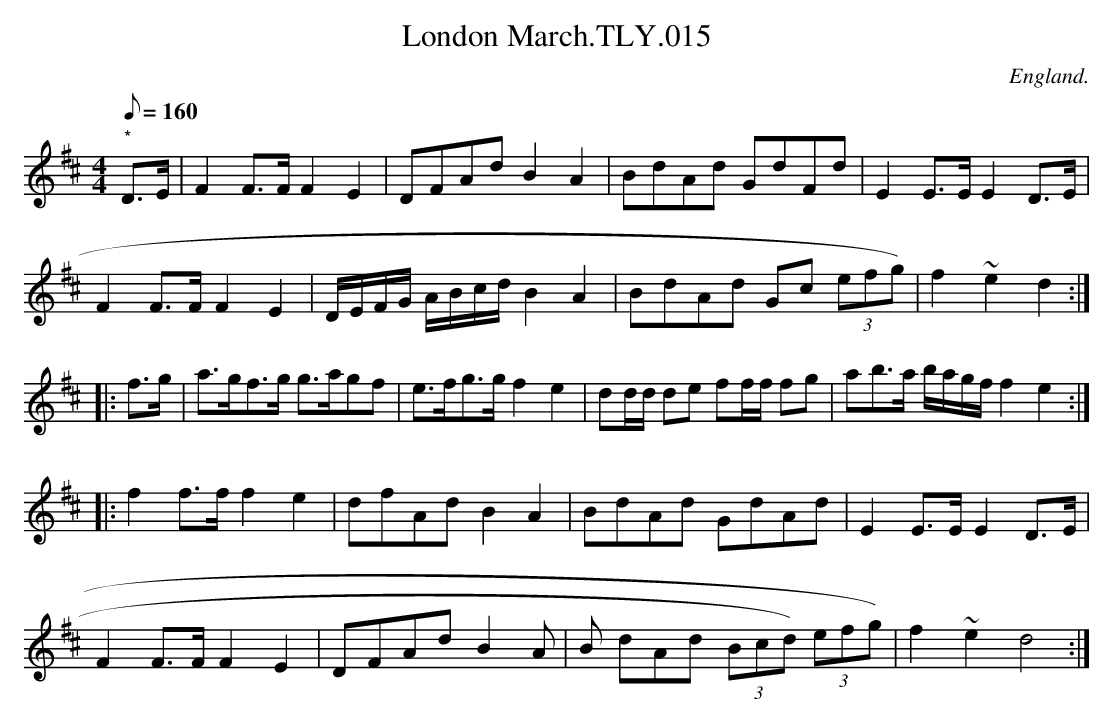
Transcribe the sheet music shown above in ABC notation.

X:1
T:London March.TLY.015
M:4/4
L:1/8
Q:160
O:England.
K:D
"*"D>E|F2 F>F F2E2| DFAd B2A2|BdAd GdFd|E2 E>E E2 D>E|!
F2 F>F F2 E2|D/2E/2F/2G/2 A/2B/2c/2d/2 B2 A2| BdAd Gc (3efg)|f2~e2d2:|!
|:f>g|a>gf>g g>agf|e>fg>g f2 e2| dd/2/d/2 de ff/2f/2 fg|ab>a b/2a/2g/2f/
2
f2 e2:|!
|:f2 f>f f2 e2|dfAd B2 A2|BdAd GdAd|E2 E>E E2 D>E|!F2 F>F F2 E2|DFAd B2A
2|
B
dAd (3Bcd) (3efg)|f2~e2d4:|]
